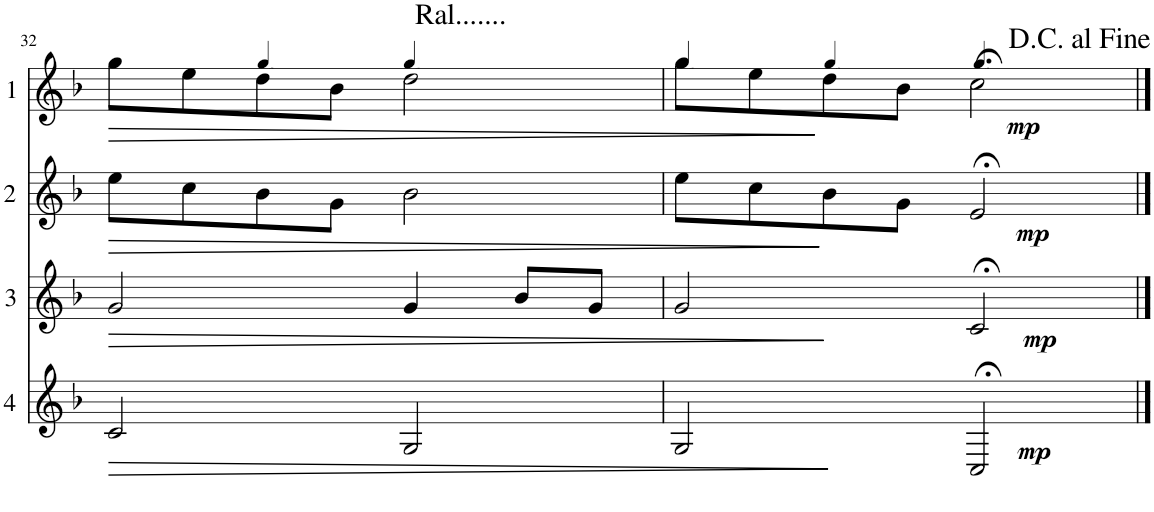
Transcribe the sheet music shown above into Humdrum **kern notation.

**kern	**dynam	**kern	**dynam	**kern	**dynam	**kern	**dynam
*part4	*part4	*part3	*part3	*part2	*part2	*part1	*part1
*staff4	*staff4	*staff3	*staff3	*staff2	*staff2	*staff1	*staff1
*I"Cor 4	*	*I"Cor 3	*	*I"Cor 2	*	*I"Cor 1	*
!!LO:PB:g=z
*clefG2	*	*clefG2	*	*clefG2	*	*clefG2	*
*Trd4c7	*	*Trd4c7	*	*Trd4c7	*	*Trd4c7	*
*k[b-]	*	*k[b-]	*	*k[b-]	*	*k[b-]	*
*M4/4	*	*M4/4	*	*M4/4	*	*M4/4	*
=32	=32	=32	=32	=32	=32	=32	=32
!	!LO:HP:b	!	!LO:HP:b	!	!LO:HP:b	!	!LO:HP:b
2c/	>	2g/	>	8ee\L	>	8gg\L	>
.	.	.	.	8cc\	.	8ee\	.
*	*	*	*	*	*	*MM70	*
.	.	.	.	8b-\	.	8dd\	.
.	.	.	.	8g\J	.	8b-\J	.
*	*	*	*	*	*	*MM66	*
2G/	.	4g/	.	2b-\	.	2dd\	.
.	.	8b-/L	.	.	.	.	.
.	.	8g/J	.	.	.	.	.
.	]	.	]	.	]	.	]
=33	=33	=33	=33	=33	=33	=33	=33
*	*	*	*	*	*	*MM60	*
!	!	!	!	!	!	!LO:TX:a:t=Ral.......	!
2G/	.	2g/	.	8ee\L	.	8gg\L	.
.	.	.	.	8cc\	.	8ee\	.
*	*	*	*	*	*	*MM54	*
.	.	.	.	8b-\	.	8dd\	.
.	.	.	.	8g\J	.	8b-\J	.
*	*	*	*	*	*	*MM40	*
!	!LO:DY:b	!	!LO:DY:b	!	!LO:DY:b	!	!LO:DY:b
2C;</	mp	2c;</	mp	2e;</	mp	2cc;<\	mp
==	==	==	==	==	==	==	==
*-	*-	*-	*-	*-	*-	*-	*-
